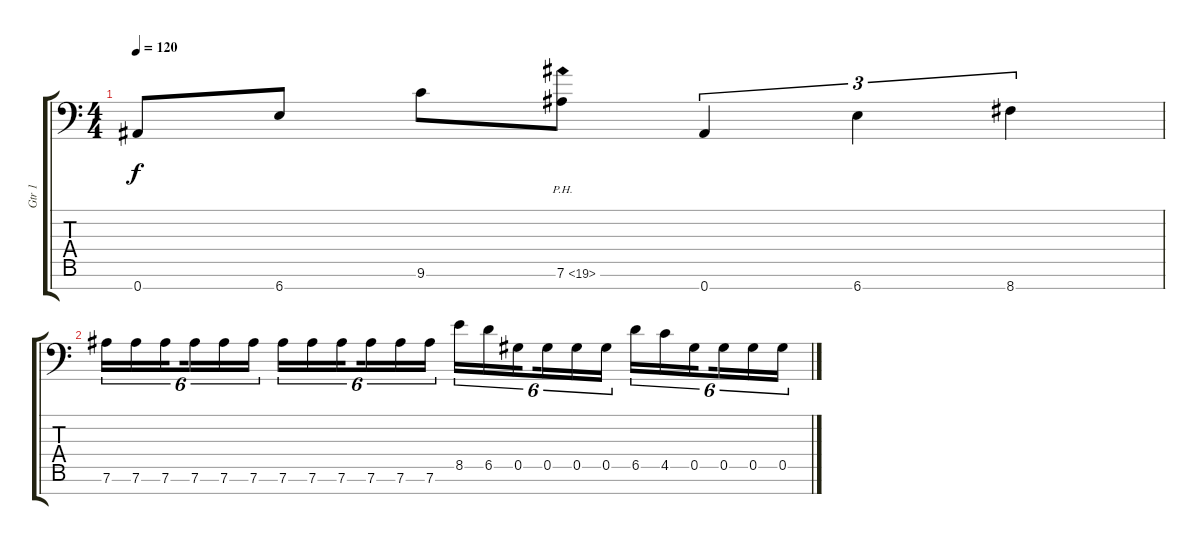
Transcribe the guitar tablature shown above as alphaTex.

\track ("Gtr 1" "Gtr 1") {instrument distortionguitar}
\staff {score tabs}
\tuning (Eb4 Bb3 Gb3 Db3 Ab2 Eb2 Bb1) {hide}
\ts (4 4)
\tempo 120
\clef f4
\ks c
0.7.8{dy f} 6.7.8 9.6.8 7.6{ph 12}.8 0.7.4{tu (3 2)} 6.7.4{tu (3 2)} 8.7.4{tu (3 2)} |
7.6.16{tu (6 4)} 7.6.16{tu (6 4)} 7.6.16{tu (6 4) beam splitsecondary} 7.6.16{tu (6 4)} 7.6.16{tu (6 4)} 7.6.16{tu (6 4)} 7.6.16{tu (6 4)} 7.6.16{tu (6 4)} 7.6.16{tu (6 4) beam splitsecondary} 7.6.16{tu (6 4)} 7.6.16{tu (6 4)} 7.6.16{tu (6 4)} 8.5.16{tu (6 4)} 6.5.16{tu (6 4)} 0.5.16{tu (6 4) beam splitsecondary} 0.5.16{tu (6 4)} 0.5.16{tu (6 4)} 0.5.16{tu (6 4)} 6.5.16{tu (6 4)} 4.5.16{tu (6 4)} 0.5.16{tu (6 4) beam splitsecondary} 0.5.16{tu (6 4)} 0.5.16{tu (6 4)} 0.5.16{tu (6 4)}
